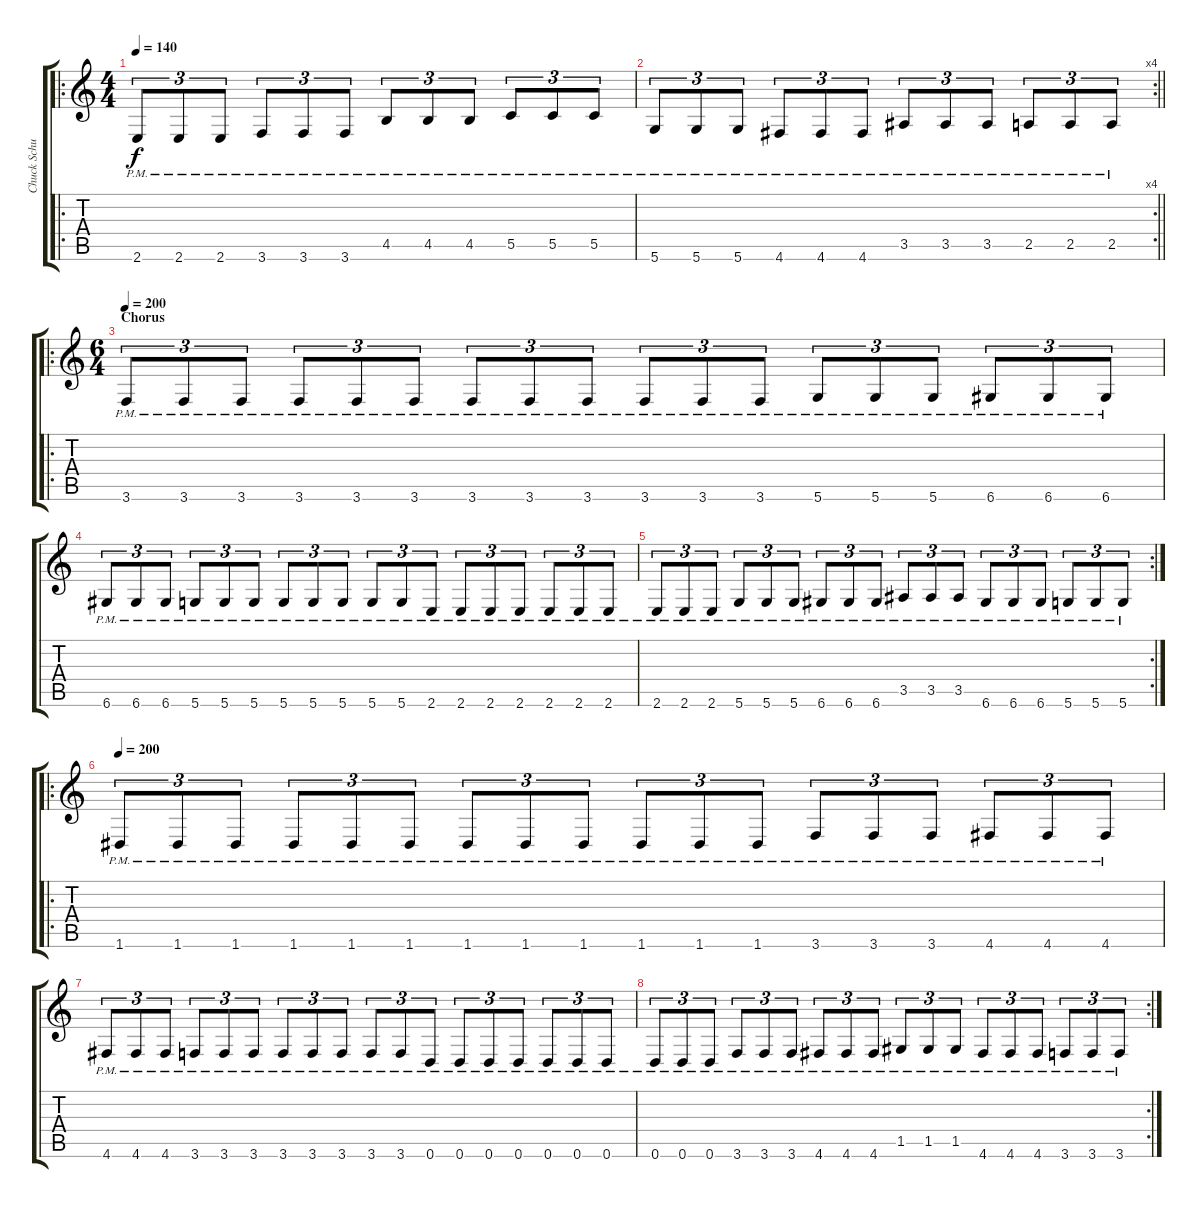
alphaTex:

\track ("Chuck Schuldiner" "Chuck Schu") {instrument distortionguitar}
\staff {score tabs}
\tuning (D4 A3 F3 C3 G2 D2) {hide}
\ro
\ts (4 4)
\tempo 140
\clef g2
\ks c
2.6{pm}.8{tu (3 2) dy f} 2.6{pm}.8{tu (3 2)} 2.6{pm}.8{tu (3 2)} 3.6{pm}.8{tu (3 2)} 3.6{pm}.8{tu (3 2)} 3.6{pm}.8{tu (3 2)} 4.5{pm}.8{tu (3 2)} 4.5{pm}.8{tu (3 2)} 4.5{pm}.8{tu (3 2)} 5.5{pm}.8{tu (3 2)} 5.5{pm}.8{tu (3 2)} 5.5{pm}.8{tu (3 2)} |
\rc 4
\barLineRight lightlight
5.6{pm}.8{tu (3 2)} 5.6{pm}.8{tu (3 2)} 5.6{pm}.8{tu (3 2)} 4.6{pm}.8{tu (3 2)} 4.6{pm}.8{tu (3 2)} 4.6{pm}.8{tu (3 2)} 3.5{pm}.8{tu (3 2)} 3.5{pm}.8{tu (3 2)} 3.5{pm}.8{tu (3 2)} 2.5{pm}.8{tu (3 2)} 2.5{pm}.8{tu (3 2)} 2.5{pm}.8{tu (3 2)} |
\ro
\ts (6 4)
\section ("" "Chorus")
\tempo 200
3.6{pm}.8{tu (3 2)} 3.6{pm}.8{tu (3 2)} 3.6{pm}.8{tu (3 2)} 3.6{pm}.8{tu (3 2)} 3.6{pm}.8{tu (3 2)} 3.6{pm}.8{tu (3 2)} 3.6{pm}.8{tu (3 2)} 3.6{pm}.8{tu (3 2)} 3.6{pm}.8{tu (3 2)} 3.6{pm}.8{tu (3 2)} 3.6{pm}.8{tu (3 2)} 3.6{pm}.8{tu (3 2)} 5.6{pm}.8{tu (3 2)} 5.6{pm}.8{tu (3 2)} 5.6{pm}.8{tu (3 2)} 6.6{pm}.8{tu (3 2)} 6.6{pm}.8{tu (3 2)} 6.6{pm}.8{tu (3 2)} |
6.6{pm}.8{tu (3 2)} 6.6{pm}.8{tu (3 2)} 6.6{pm}.8{tu (3 2)} 5.6{pm}.8{tu (3 2)} 5.6{pm}.8{tu (3 2)} 5.6{pm}.8{tu (3 2)} 5.6{pm}.8{tu (3 2)} 5.6{pm}.8{tu (3 2)} 5.6{pm}.8{tu (3 2)} 5.6{pm}.8{tu (3 2)} 5.6{pm}.8{tu (3 2)} 2.6{pm}.8{tu (3 2)} 2.6{pm}.8{tu (3 2)} 2.6{pm}.8{tu (3 2)} 2.6{pm}.8{tu (3 2)} 2.6{pm}.8{tu (3 2)} 2.6{pm}.8{tu (3 2)} 2.6{pm}.8{tu (3 2)} |
\rc 2
2.6{pm}.8{tu (3 2)} 2.6{pm}.8{tu (3 2)} 2.6{pm}.8{tu (3 2)} 5.6{pm}.8{tu (3 2)} 5.6{pm}.8{tu (3 2)} 5.6{pm}.8{tu (3 2)} 6.6{pm}.8{tu (3 2)} 6.6{pm}.8{tu (3 2)} 6.6{pm}.8{tu (3 2)} 3.5{pm}.8{tu (3 2)} 3.5{pm}.8{tu (3 2)} 3.5{pm}.8{tu (3 2)} 6.6{pm}.8{tu (3 2)} 6.6{pm}.8{tu (3 2)} 6.6{pm}.8{tu (3 2)} 5.6{pm}.8{tu (3 2)} 5.6{pm}.8{tu (3 2)} 5.6{pm}.8{tu (3 2)} |
\ro
\tempo 200
1.6{pm}.8{tu (3 2)} 1.6{pm}.8{tu (3 2)} 1.6{pm}.8{tu (3 2)} 1.6{pm}.8{tu (3 2)} 1.6{pm}.8{tu (3 2)} 1.6{pm}.8{tu (3 2)} 1.6{pm}.8{tu (3 2)} 1.6{pm}.8{tu (3 2)} 1.6{pm}.8{tu (3 2)} 1.6{pm}.8{tu (3 2)} 1.6{pm}.8{tu (3 2)} 1.6{pm}.8{tu (3 2)} 3.6{pm}.8{tu (3 2)} 3.6{pm}.8{tu (3 2)} 3.6{pm}.8{tu (3 2)} 4.6{pm}.8{tu (3 2)} 4.6{pm}.8{tu (3 2)} 4.6{pm}.8{tu (3 2)} |
4.6{pm}.8{tu (3 2)} 4.6{pm}.8{tu (3 2)} 4.6{pm}.8{tu (3 2)} 3.6{pm}.8{tu (3 2)} 3.6{pm}.8{tu (3 2)} 3.6{pm}.8{tu (3 2)} 3.6{pm}.8{tu (3 2)} 3.6{pm}.8{tu (3 2)} 3.6{pm}.8{tu (3 2)} 3.6{pm}.8{tu (3 2)} 3.6{pm}.8{tu (3 2)} 0.6{pm}.8{tu (3 2)} 0.6{pm}.8{tu (3 2)} 0.6{pm}.8{tu (3 2)} 0.6{pm}.8{tu (3 2)} 0.6{pm}.8{tu (3 2)} 0.6{pm}.8{tu (3 2)} 0.6{pm}.8{tu (3 2)} |
\rc 2
0.6{pm}.8{tu (3 2)} 0.6{pm}.8{tu (3 2)} 0.6{pm}.8{tu (3 2)} 3.6{pm}.8{tu (3 2)} 3.6{pm}.8{tu (3 2)} 3.6{pm}.8{tu (3 2)} 4.6{pm}.8{tu (3 2)} 4.6{pm}.8{tu (3 2)} 4.6{pm}.8{tu (3 2)} 1.5{pm}.8{tu (3 2)} 1.5{pm}.8{tu (3 2)} 1.5{pm}.8{tu (3 2)} 4.6{pm}.8{tu (3 2)} 4.6{pm}.8{tu (3 2)} 4.6{pm}.8{tu (3 2)} 3.6{pm}.8{tu (3 2)} 3.6{pm}.8{tu (3 2)} 3.6{pm}.8{tu (3 2)}
